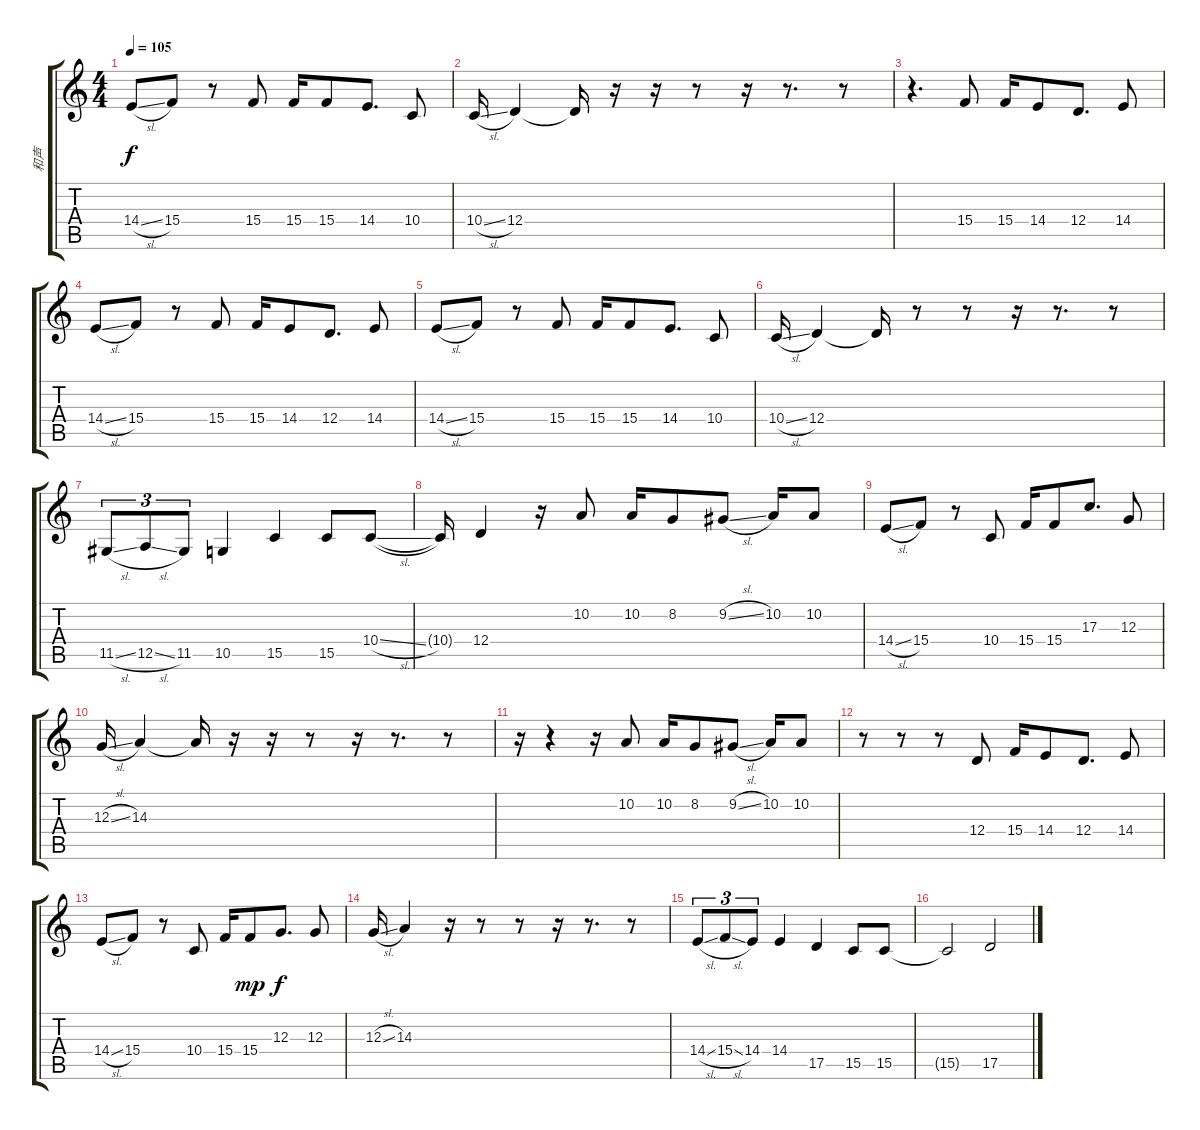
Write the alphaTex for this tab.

\track ("和声" "和声") {instrument lead6voice}
\staff {score tabs}
\tuning (E4 B3 G3 D3 A2 E2) {hide}
\ts (4 4)
\tempo 105
\clef g2
\ks c
14.4{sl}.8{dy f} 15.4.8 r.8 15.4.8 15.4.16 15.4.8 14.4.8{d} 10.4.8 |
10.4{sl}.16 12.4.4 12.4{t}.16 r.16 r.16 r.8 r.16 r.8{d} r.8 |
r.4{d} 15.4.8 15.4.16 14.4.8 12.4.8{d} 14.4.8 |
14.4{sl}.8 15.4.8 r.8 15.4.8 15.4.16 14.4.8 12.4.8{d} 14.4.8 |
14.4{sl}.8 15.4.8 r.8 15.4.8 15.4.16 15.4.8 14.4.8{d} 10.4.8 |
10.4{sl}.16 12.4.4 12.4{t}.16 r.8 r.8 r.16 r.8{d} r.8 |
11.5{sl}.8{tu (3 2)} 12.5{sl}.8{tu (3 2)} 11.5.8{tu (3 2)} 10.5.4 15.5.4 15.5.8 10.4{sl}.8 |
10.4{t}.16 12.4.4 r.16 10.2.8 10.2.16 8.2.8 9.2{sl}.8 10.2.16 10.2.8 |
14.4{sl}.8 15.4.8 r.8 10.4.8 15.4.16 15.4.8 17.3.8{d} 12.3.8 |
12.3{sl}.16 14.3.4 14.3{t}.16 r.16 r.16 r.8 r.16 r.8{d} r.8 |
r.16 r.4 r.16 10.2.8 10.2.16 8.2.8 9.2{sl}.8 10.2.16 10.2.8 |
r.8 r.8 r.8 12.4.8 15.4.16 14.4.8 12.4.8{d} 14.4.8 |
14.4{sl}.8 15.4.8 r.8 10.4.8 15.4.16 15.4.8{dy mp} 12.3.8{d dy f} 12.3.8 |
12.3{sl}.16 14.3.4 r.16 r.8 r.8 r.16 r.8{d} r.8 |
14.4{sl}.8{tu (3 2)} 15.4{sl}.8{tu (3 2)} 14.4.8{tu (3 2)} 14.4.4 17.5.4 15.5.8 15.5.8 |
15.5{t}.2 17.5.2
